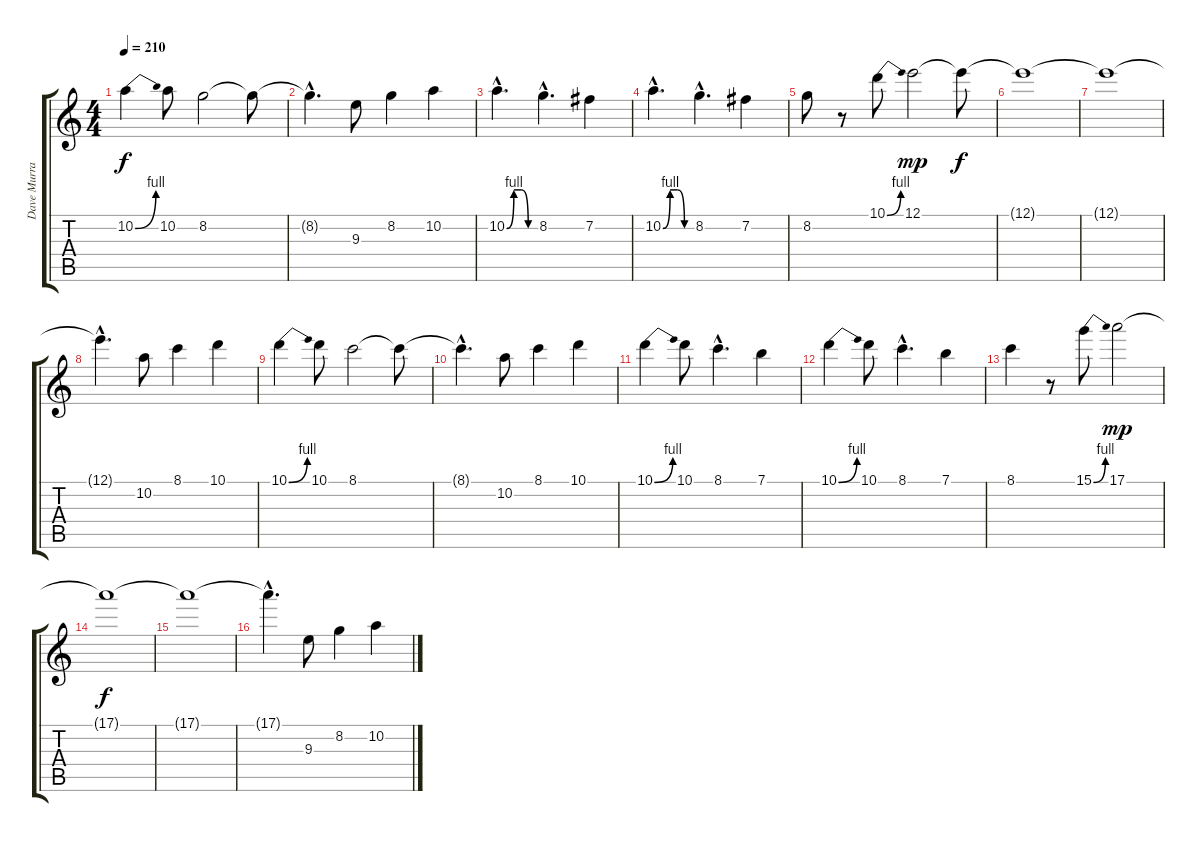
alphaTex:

\track ("Dave Murray" "Dave Murra") {instrument overdrivenguitar}
\staff {score tabs}
\tuning (E4 B3 G3 D3 A2 E2) {hide}
\ts (4 4)
\tempo 210
\clef g2
\ks c
10.2{be (bend 0 0 60 4)}.4{dy f} 10.2.8 8.2.2 8.2{t}.8 |
8.2{hac t}.4{d} 9.3.8 8.2.4 10.2.4 |
10.2{be (custom 0 0 15 4 30 4 45 0 60 0) hac}.4{d} 8.2{hac}.4{d} 7.2.4 |
10.2{be (custom 0 0 15 4 30 4 45 0 60 0) hac}.4{d} 8.2{hac}.4{d} 7.2.4 |
8.2.8 r.8 10.1{be (bend 0 0 60 4)}.8 12.1.2{dy mp} 12.1{t}.8{dy f} |
12.1{t}.1 |
12.1{t}.1 |
12.1{hac t}.4{d} 10.2.8 8.1.4 10.1.4 |
10.1{be (bend 0 0 60 4)}.4 10.1.8 8.1.2 8.1{t}.8 |
8.1{hac t}.4{d} 10.2.8 8.1.4 10.1.4 |
10.1{be (bend 0 0 60 4)}.4 10.1.8 8.1{hac}.4{d} 7.1.4 |
10.1{be (bend 0 0 60 4)}.4 10.1.8 8.1{hac}.4{d} 7.1.4 |
8.1.4 r.8 15.1{be (bend 0 0 60 4)}.8 17.1.2{dy mp} |
17.1{t}.1{dy f} |
17.1{t}.1 |
17.1{hac t}.4{d} 9.3.8 8.2.4 10.2.4
